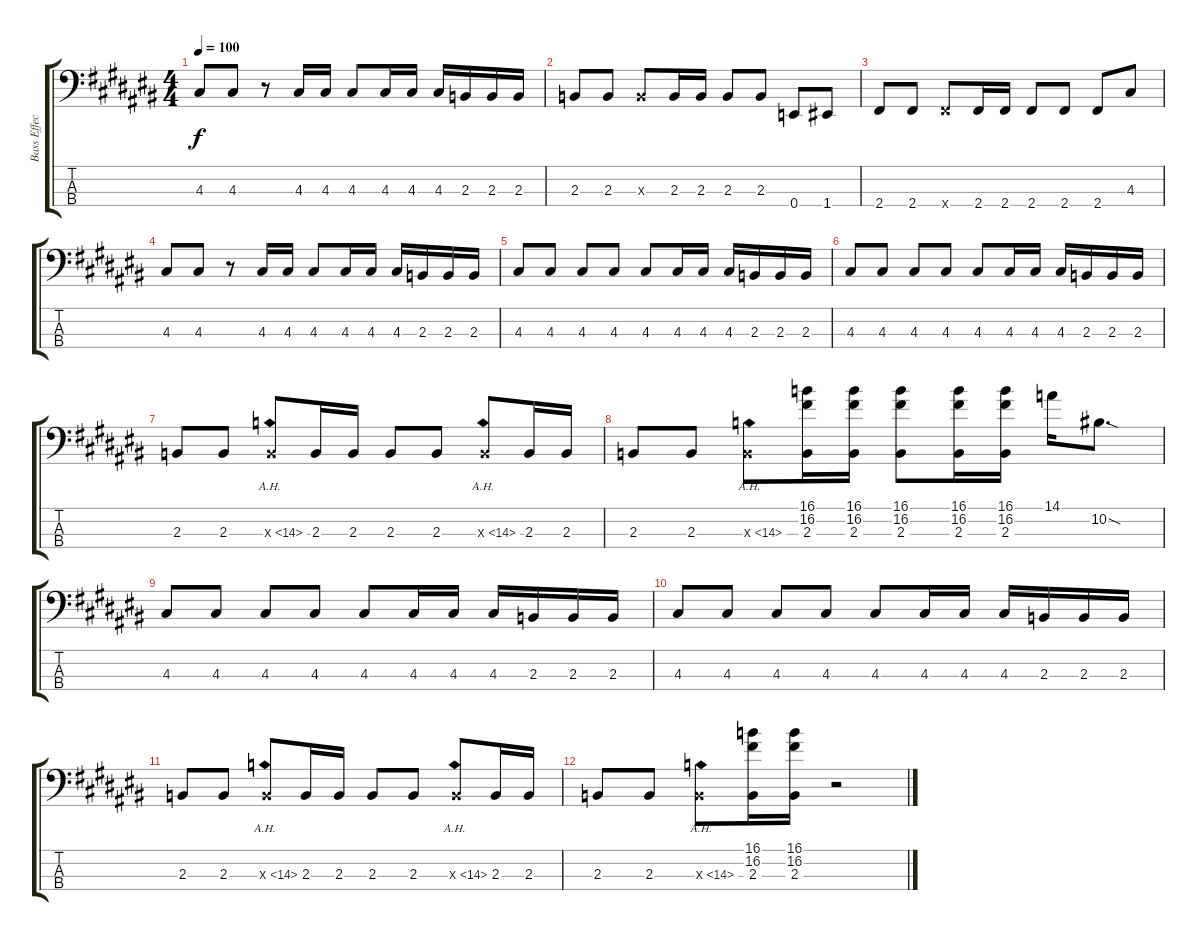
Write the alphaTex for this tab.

\track ("Bass Effects" "Bass Effec") {instrument overdrivenguitar}
\staff {score tabs}
\tuning (G2 D2 A1 E1) {hide}
\ts (4 4)
\tempo 100
\clef f4
\ks c#
4.3.8{dy f} 4.3.8 r.8 4.3.16 4.3.16 4.3.8 4.3.16 4.3.16 4.3.16 2.3.16 2.3.16 2.3.16 |
2.3.8 2.3.8 2.3{x}.8 2.3.16 2.3.16 2.3.8 2.3.8 0.4.8 1.4.8 |
2.4.8 2.4.8 2.4{x}.8 2.4.16 2.4.16 2.4.8 2.4.8 2.4.8 4.3.8 |
4.3.8 4.3.8 r.8 4.3.16 4.3.16 4.3.8 4.3.16 4.3.16 4.3.16 2.3.16 2.3.16 2.3.16 |
4.3.8 4.3.8 4.3.8 4.3.8 4.3.8 4.3.16 4.3.16 4.3.16 2.3.16 2.3.16 2.3.16 |
4.3.8 4.3.8 4.3.8 4.3.8 4.3.8 4.3.16 4.3.16 4.3.16 2.3.16 2.3.16 2.3.16 |
2.3.8 2.3.8 2.3{ah 12 x}.8 2.3.16 2.3.16 2.3.8 2.3.8 2.3{ah 12 x}.8 2.3.16 2.3.16 |
2.3.8 2.3.8 2.3{ah 12 x}.8 (16.1 16.2 2.3).16 (16.1 16.2 2.3).16 (16.1 16.2 2.3).8 (16.1 16.2 2.3).16 (16.1 16.2 2.3).16 14.1.16 10.2{sod}.8{d} |
4.3.8 4.3.8 4.3.8 4.3.8 4.3.8 4.3.16 4.3.16 4.3.16 2.3.16 2.3.16 2.3.16 |
4.3.8 4.3.8 4.3.8 4.3.8 4.3.8 4.3.16 4.3.16 4.3.16 2.3.16 2.3.16 2.3.16 |
2.3.8 2.3.8 2.3{ah 12 x}.8 2.3.16 2.3.16 2.3.8 2.3.8 2.3{ah 12 x}.8 2.3.16 2.3.16 |
2.3.8 2.3.8 2.3{ah 12 x}.8 (16.1 16.2 2.3).16 (16.1 16.2 2.3).16 r.2
